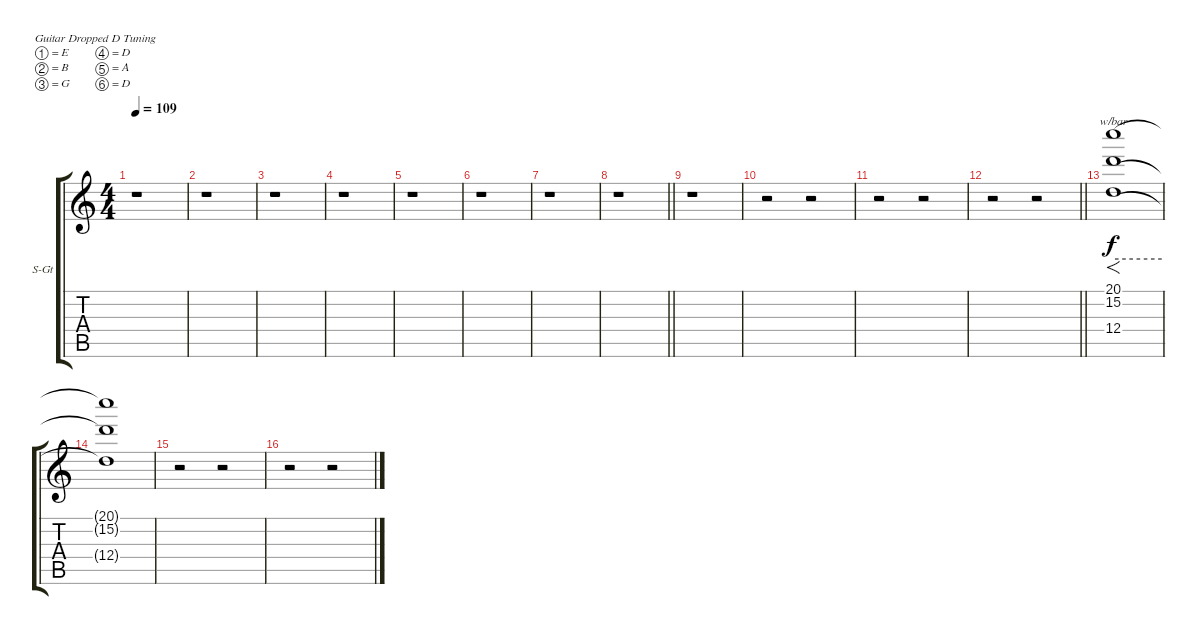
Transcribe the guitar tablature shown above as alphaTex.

\bracketExtendMode groupsimilarinstruments
\firstSystemTrackNameOrientation horizontal
\otherSystemsTrackNameOrientation horizontal
\track ("Keyboard (Christian)" "S-Gt") {instrument pad4choir}
\staff {score tabs}
\tuning (E4 B3 G3 D3 A2 D2)
\displaytranspose 12
\ts (4 4)
\tempo 109
\clef g2
\ks c
r.1{dy f} |
r.1 |
r.1 |
r.1 |
r.1 |
r.1 |
r.1 |
\barLineRight lightlight
r.1 |
r.1 |
r.2 r.2 |
r.2 r.2 |
\barLineRight lightlight
r.2 r.2 |
(20.1 15.2 12.4).1{f tbe (hold default 0 0 60 0)} |
(20.1{t} 15.2{t} 12.4{t}).1 |
r.2 r.2 |
r.2 r.2
